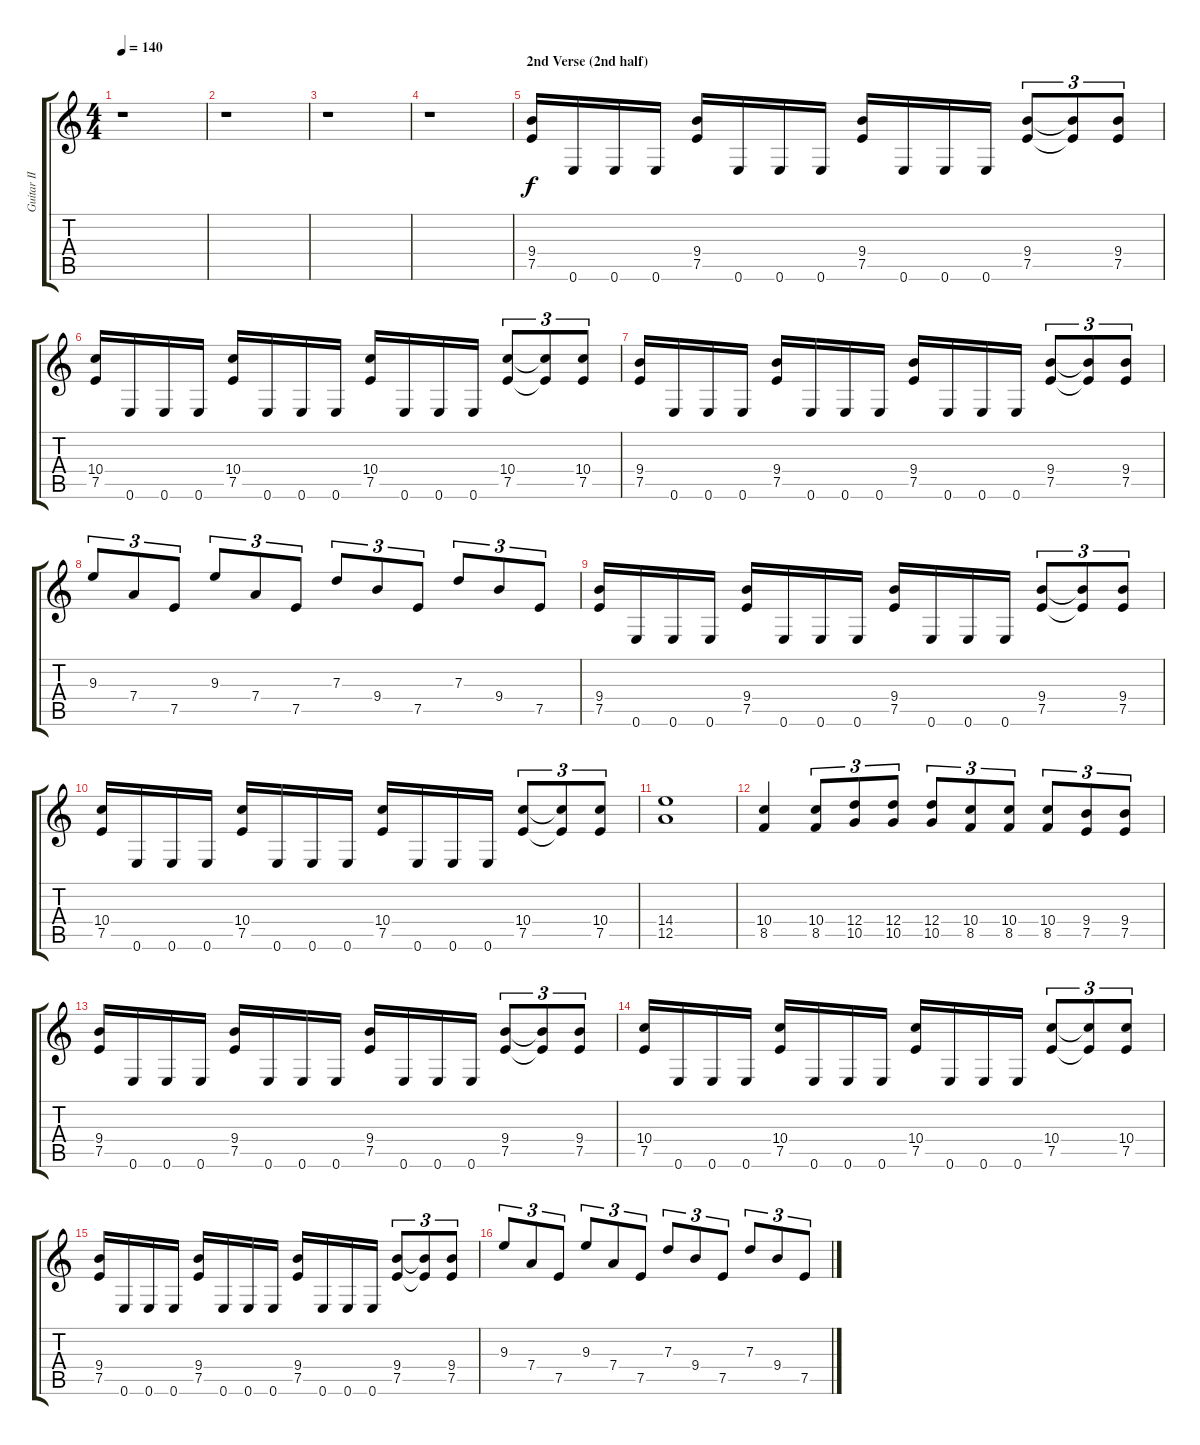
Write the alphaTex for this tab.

\track ("Guitar II" "Guitar II") {instrument distortionguitar}
\staff {score tabs}
\tuning (E4 B3 G3 D3 A2 E2) {hide}
\ts (4 4)
\tempo 140
\clef g2
\ks c
r.1{dy f} |
r.1 |
r.1 |
r.1 |
\section ("" "2nd Verse (2nd half)")
(9.4 7.5).16 0.6.16 0.6.16 0.6.16 (9.4 7.5).16 0.6.16 0.6.16 0.6.16 (9.4 7.5).16 0.6.16 0.6.16 0.6.16 (9.4 7.5).8{tu (3 2)} (9.4{t} 7.5{t}).8{tu (3 2)} (9.4 7.5).8{tu (3 2)} |
(10.4 7.5).16 0.6.16 0.6.16 0.6.16 (10.4 7.5).16 0.6.16 0.6.16 0.6.16 (10.4 7.5).16 0.6.16 0.6.16 0.6.16 (10.4 7.5).8{tu (3 2)} (10.4{t} 7.5{t}).8{tu (3 2)} (10.4 7.5).8{tu (3 2)} |
(9.4 7.5).16 0.6.16 0.6.16 0.6.16 (9.4 7.5).16 0.6.16 0.6.16 0.6.16 (9.4 7.5).16 0.6.16 0.6.16 0.6.16 (9.4 7.5).8{tu (3 2)} (9.4{t} 7.5{t}).8{tu (3 2)} (9.4 7.5).8{tu (3 2)} |
9.3.8{tu (3 2)} 7.4.8{tu (3 2)} 7.5.8{tu (3 2)} 9.3.8{tu (3 2)} 7.4.8{tu (3 2)} 7.5.8{tu (3 2)} 7.3.8{tu (3 2)} 9.4.8{tu (3 2)} 7.5.8{tu (3 2)} 7.3.8{tu (3 2)} 9.4.8{tu (3 2)} 7.5.8{tu (3 2)} |
(9.4 7.5).16 0.6.16 0.6.16 0.6.16 (9.4 7.5).16 0.6.16 0.6.16 0.6.16 (9.4 7.5).16 0.6.16 0.6.16 0.6.16 (9.4 7.5).8{tu (3 2)} (9.4{t} 7.5{t}).8{tu (3 2)} (9.4 7.5).8{tu (3 2)} |
(10.4 7.5).16 0.6.16 0.6.16 0.6.16 (10.4 7.5).16 0.6.16 0.6.16 0.6.16 (10.4 7.5).16 0.6.16 0.6.16 0.6.16 (10.4 7.5).8{tu (3 2)} (10.4{t} 7.5{t}).8{tu (3 2)} (10.4 7.5).8{tu (3 2)} |
(14.4 12.5).1 |
(10.4 8.5).4 (10.4 8.5).8{tu (3 2)} (12.4 10.5).8{tu (3 2)} (12.4 10.5).8{tu (3 2)} (12.4 10.5).8{tu (3 2)} (10.4 8.5).8{tu (3 2)} (10.4 8.5).8{tu (3 2)} (10.4 8.5).8{tu (3 2)} (9.4 7.5).8{tu (3 2)} (9.4 7.5).8{tu (3 2)} |
(9.4 7.5).16 0.6.16 0.6.16 0.6.16 (9.4 7.5).16 0.6.16 0.6.16 0.6.16 (9.4 7.5).16 0.6.16 0.6.16 0.6.16 (9.4 7.5).8{tu (3 2)} (9.4{t} 7.5{t}).8{tu (3 2)} (9.4 7.5).8{tu (3 2)} |
(10.4 7.5).16 0.6.16 0.6.16 0.6.16 (10.4 7.5).16 0.6.16 0.6.16 0.6.16 (10.4 7.5).16 0.6.16 0.6.16 0.6.16 (10.4 7.5).8{tu (3 2)} (10.4{t} 7.5{t}).8{tu (3 2)} (10.4 7.5).8{tu (3 2)} |
(9.4 7.5).16 0.6.16 0.6.16 0.6.16 (9.4 7.5).16 0.6.16 0.6.16 0.6.16 (9.4 7.5).16 0.6.16 0.6.16 0.6.16 (9.4 7.5).8{tu (3 2)} (9.4{t} 7.5{t}).8{tu (3 2)} (9.4 7.5).8{tu (3 2)} |
9.3.8{tu (3 2)} 7.4.8{tu (3 2)} 7.5.8{tu (3 2)} 9.3.8{tu (3 2)} 7.4.8{tu (3 2)} 7.5.8{tu (3 2)} 7.3.8{tu (3 2)} 9.4.8{tu (3 2)} 7.5.8{tu (3 2)} 7.3.8{tu (3 2)} 9.4.8{tu (3 2)} 7.5.8{tu (3 2)}
